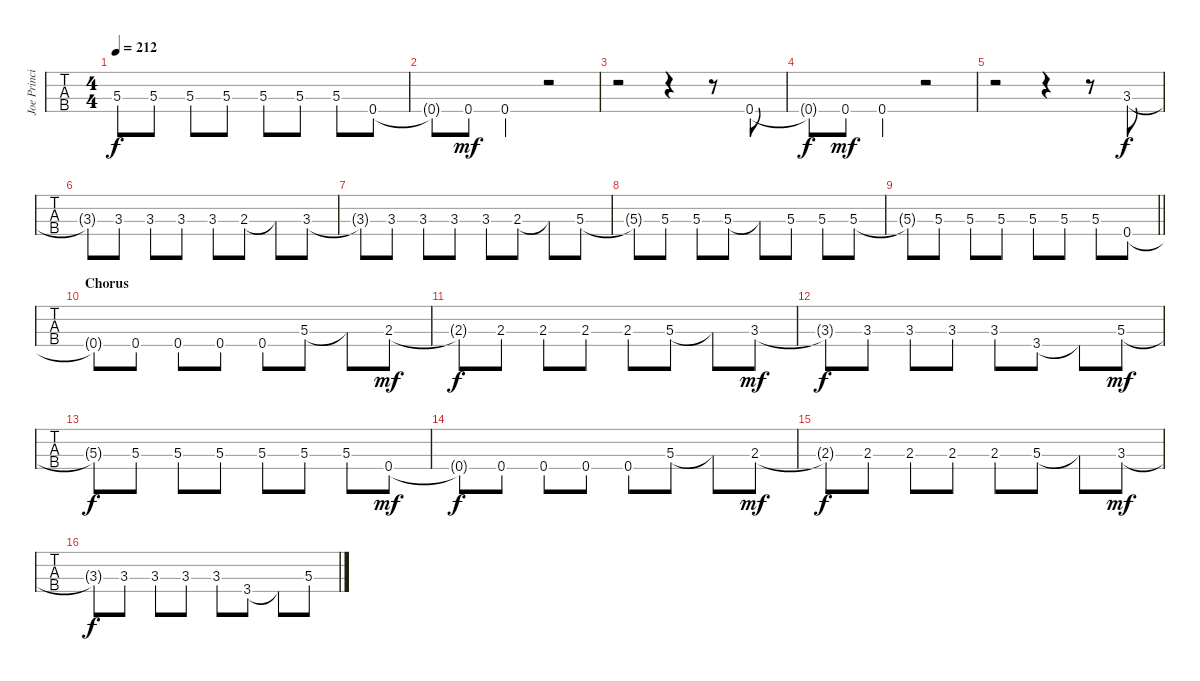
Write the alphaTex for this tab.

\track ("Joe Principe - Bass" "Joe Princi") {instrument electricbassfinger}
\staff {tabs}
\tuning (Gb2 Db2 Ab1 Eb1) {hide}
\ts (4 4)
\tempo 212
\clef f4
\ks c
5.3{t}.8{dy f} 5.3.8 5.3.8 5.3.8 5.3.8 5.3.8 5.3.8 0.4.8 |
0.4{t}.8 0.4.8{dy mf} 0.4.4 r.2 |
r.2 r.4 r.8 0.4.8 |
0.4{t}.8{dy f} 0.4.8{dy mf} 0.4.4 r.2 |
r.2 r.4 r.8 3.3.8{dy f} |
3.3{t}.8 3.3.8 3.3.8 3.3.8 3.3.8 2.3.8 2.3{t}.8 3.3.8 |
3.3{t}.8 3.3.8 3.3.8 3.3.8 3.3.8 2.3.8 2.3{t}.8 5.3.8 |
5.3{t}.8 5.3.8 5.3.8 5.3.8 5.3{t}.8 5.3.8 5.3.8 5.3.8 |
\barLineRight lightlight
5.3{t}.8 5.3.8 5.3.8 5.3.8 5.3.8 5.3.8 5.3.8 0.4.8 |
\section ("" "Chorus")
0.4{t}.8 0.4.8 0.4.8 0.4.8 0.4.8 5.3.8 5.3{t}.8 2.3.8{dy mf} |
2.3{t}.8{dy f} 2.3.8 2.3.8 2.3.8 2.3.8 5.3.8 5.3{t}.8 3.3.8{dy mf} |
3.3{t}.8{dy f} 3.3.8 3.3.8 3.3.8 3.3.8 3.4.8 3.4{t}.8 5.3.8{dy mf} |
5.3{t}.8{dy f} 5.3.8 5.3.8 5.3.8 5.3.8 5.3.8 5.3.8 0.4.8{dy mf} |
0.4{t}.8{dy f} 0.4.8 0.4.8 0.4.8 0.4.8 5.3.8 5.3{t}.8 2.3.8{dy mf} |
2.3{t}.8{dy f} 2.3.8 2.3.8 2.3.8 2.3.8 5.3.8 5.3{t}.8 3.3.8{dy mf} |
3.3{t}.8{dy f} 3.3.8 3.3.8 3.3.8 3.3.8 3.4.8 3.4{t}.8 5.3.8
